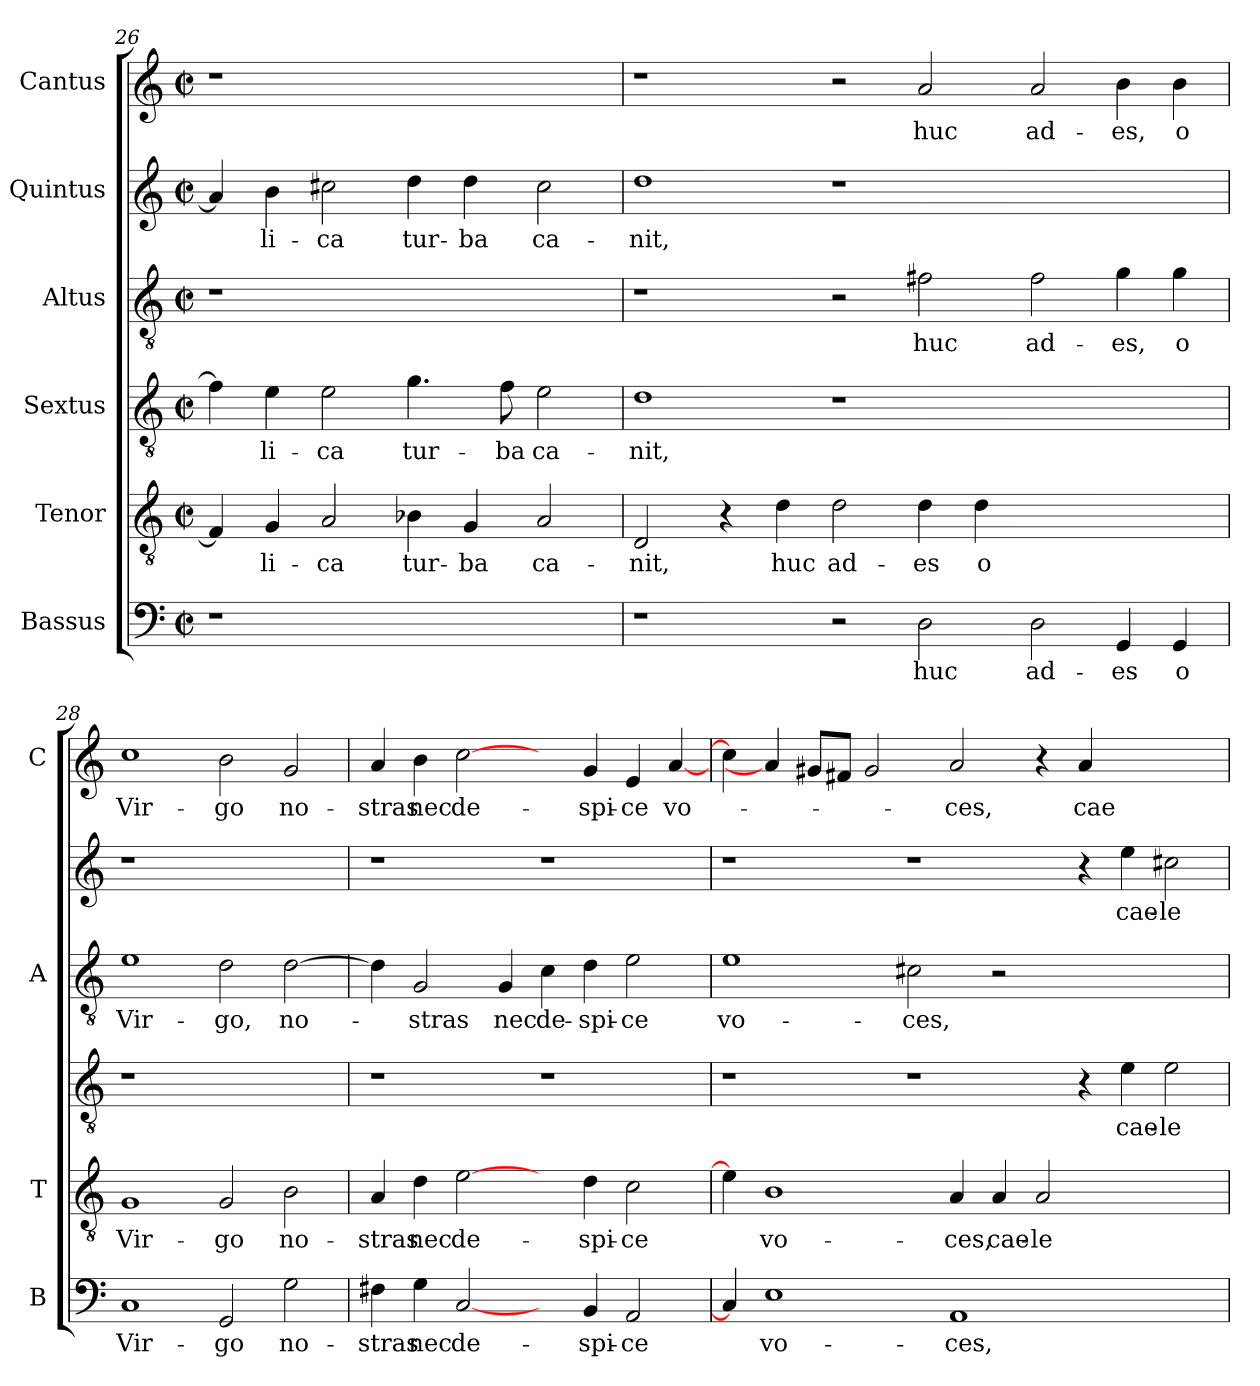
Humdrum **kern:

**kern	**text	**kern	**text	**kern	**text	**kern	**text	**kern	**text	**kern	**text
*part6	*part6	*part5	*part5	*part4	*part4	*part3	*part3	*part2	*part2	*part1	*part1
*staff6	*staff6	*staff5	*staff5	*staff4	*staff4	*staff3	*staff3	*staff2	*staff2	*staff1	*staff1
*I"Bassus	*	*I"Tenor	*	*I"Sextus	*	*I"Altus	*	*I"Quintus	*	*I"Cantus	*
*I'B	*	*I'T	*	*	*	*I'A	*	*	*	*I'C	*
!!LO:PB:g=z
*clefF4	*	*clefGv2	*	*clefGv2	*	*clefGv2	*	*clefG2	*	*clefG2	*
*k[]	*	*k[]	*	*k[]	*	*k[]	*	*k[]	*	*k[]	*
*C:	*	*C:	*	*C:	*	*C:	*	*C:	*	*C:	*
*M2/2	*	*M2/2	*	*M2/2	*	*M2/2	*	*M2/2	*	*M2/2	*
*met(c|)	*	*met(c|)	*	*met(c|)	*	*met(c|)	*	*met(c|)	*	*met(c|)	*
=26	=26	=26	=26	=26	=26	=26	=26	=26	=26	=26	=26
1r	.	4F/]	.	4f\]	.	1r	.	4a/]	.	1r	.
.	.	4G/	-li-	4e\	-li-	.	.	4b\	-li-	.	.
.	.	2A/	-ca	2e\	-ca	.	.	2cc#X\	-ca	.	.
1ryy	.	4B-X\	tur-	4.g\	tur-	1ryy	.	4dd\	tur-	1ryy	.
.	.	4G/	-ba	.	.	.	.	4dd\	-ba	.	.
.	.	.	.	8f\	-ba	.	.	.	.	.	.
.	.	2A/	ca-	2e\	ca-	.	.	2cc#\	ca-	.	.
=27	=27	=27	=27	=27	=27	=27	=27	=27	=27	=27	=27
1r	.	2D/	-nit,	1d	-nit,	1r	.	1dd	-nit,	1r	.
.	.	4r	.	.	.	.	.	.	.	.	.
.	.	4d\	huc	.	.	.	.	.	.	.	.
2r	.	2d\	ad-	1r	.	2r	.	1r	.	2r	.
2D\	huc	4d\	-es	.	.	2f#X\	huc	.	.	2a/	huc
.	.	4d\	o	.	.	.	.	.	.	.	.
2D\	ad-	1ryy	.	1ryy	.	2f#\	ad-	1ryy	.	2a/	ad-
4GG/	-es	.	.	.	.	4g\	-es,	.	.	4b\	-es,
4GG/	o	.	.	.	.	4g\	o	.	.	4b\	o
=28	=28	=28	=28	=28	=28	=28	=28	=28	=28	=28	=28
1C	Vir-	1G	Vir-	1r	.	1e	Vir-	1r	.	1cc	Vir-
2GG/	-go	2G/	-go	1ryy	.	2d\	-go,	1ryy	.	2b\	-go
2G\	no-	2B\	no-	.	.	[2d\	no-	.	.	2g/	no-
!!LO:LB:g=z
=29	=29	=29	=29	=29	=29	=29	=29	=29	=29	=29	=29
4F#X\	-stras	4A/	-stras	1r	.	4d\]	.	1r	.	4a/	-stras
4G\	nec	4d\	nec	.	.	2G/	-stras	.	.	4b\	nec
[2C/	de-	[2e\	de-	.	.	.	.	.	.	[2cc\	de-
.	.	.	.	.	.	4G/	nec	.	.	.	.
4ryy	.	4ryy	.	1r	.	4c\	de-	1r	.	4ryy	.
4BB/	-spi-	4d\	-spi-	.	.	4d\	-spi-	.	.	4g/	-spi-
2AA/	-ce	2c\	-ce	.	.	2e\	-ce	.	.	4e/	-ce
.	.	.	.	.	.	.	.	.	.	[4a/	vo-
=30	=30	=30	=30	=30	=30	=30	=30	=30	=30	=30	=30
4C/]	.	4e\]	.	1r	.	1e	vo-	1r	.	4cc\]	.
1E	vo-	1B	vo-	.	.	.	.	.	.	4a/]	.
.	.	.	.	.	.	.	.	.	.	8g#X/L	.
.	.	.	.	.	.	.	.	.	.	8f#X/J	.
.	.	.	.	.	.	.	.	.	.	2g#/	.
.	.	.	.	1r	.	2c#X\	-ces,	1r	.	.	.
1AA	-ces,	4A/	-ces,	.	.	.	.	.	.	2a/	-ces,
.	.	4A/	cae-	.	.	2r	.	.	.	.	.
.	.	2A/	-le-	.	.	.	.	.	.	4r	.
.	.	.	.	4r	.	1ryy	.	4r	.	4a/	cae-
2.ryy	.	2.ryy	.	4e\	cae-	.	.	4ee\	cae-	2.ryy	.
.	.	.	.	2e\	-le-	.	.	2cc#X\	-le-	.	.
=	=	=	=	=	=	=	=	=	=	=	=
*-	*-	*-	*-	*-	*-	*-	*-	*-	*-	*-	*-
